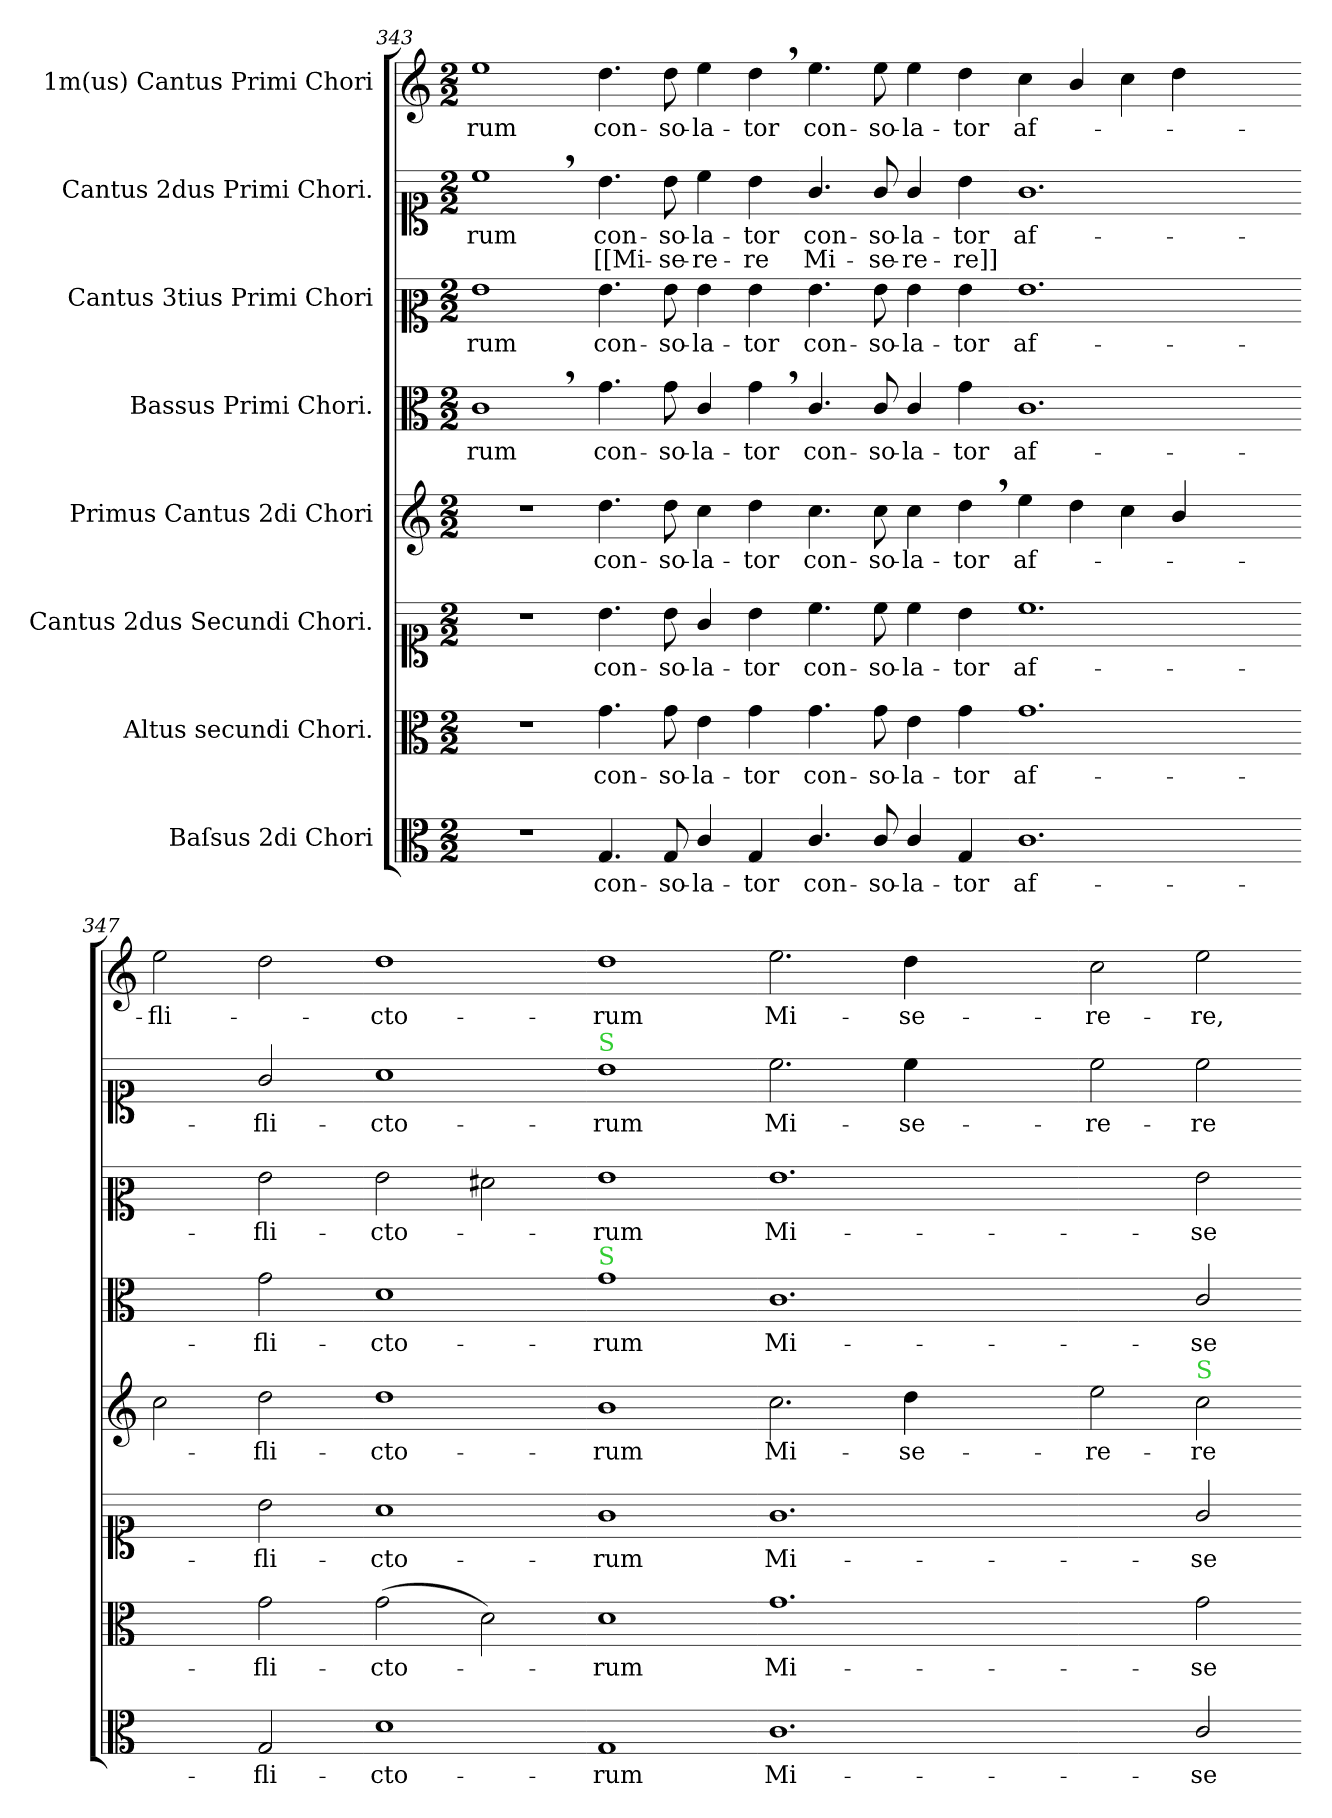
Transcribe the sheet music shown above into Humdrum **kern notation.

**kern	**text	**kern	**text	**kern	**text	**kern	**text	**kern	**text	**kern	**text	**kern	**text	**text	**kern	**text
*part8	*part8	*part7	*part7	*part6	*part6	*part5	*part5	*part4	*part4	*part3	*part3	*part2	*part2	*part2	*part1	*part1
*staff8	*staff8	*staff7	*staff7	*staff6	*staff6	*staff5	*staff5	*staff4	*staff4	*staff3	*staff3	*staff2	*staff2	*staff2	*staff1	*staff1
*I"Baſsus 2di Chori	*	*I"Altus secundi Chori.	*	*I"Cantus 2dus Secundi Chori.	*	*I"Primus Cantus 2di Chori	*	*I"Bassus Primi Chori.	*	*I"Cantus 3tius Primi Chori	*	*I"Cantus 2dus Primi Chori.	*	*	*I"1m(us) Cantus Primi Chori	*
*clefC3	*	*clefC3	*	*clefC1	*	*clefG2	*	*clefC3	*	*clefC2	*	*clefC1	*	*	*clefG2	*
*k[]	*	*k[]	*	*k[]	*	*k[]	*	*k[]	*	*k[]	*	*k[]	*	*	*k[]	*
*M2/2	*	*M2/2	*	*M2/2	*	*M2/2	*	*M2/2	*	*M2/2	*	*M2/2	*	*	*M2/2	*
=343	=343	=343	=343	=343	=343	=343	=343	=343	=343	=343	=343	=343	=343	=343	=343	=343
1r	.	1r	.	1r	.	1r	.	1c,	-rum	1g	-rum	1cc,	-rum	.	1ee	-rum
=344-	=344-	=344-	=344-	=344-	=344-	=344-	=344-	=344-	=344-	=344-	=344-	=344-	=344-	=344-	=344-	=344-
4.G/	con-	4.g\	con-	4.b\	con-	4.dd\	con-	4.g\	con-	4.g\	con-	4.b\	con-	[[Mi-	4.dd\	con-
8G/	-so-	8g\	-so-	8b\	-so-	8dd\	-so-	8g\	-so-	8g\	-so-	8b\	-so-	-se-	8dd\	-so-
4c/	-la-	4e\	-la-	4g/	-la-	4cc\	-la-	4c/	-la-	4g\	-la-	4cc\	-la-	-re-	4ee\	-la-
4G/	-tor	4g\	-tor	4b\	-tor	4dd\	-tor	4g,\	-tor	4g\	-tor	4b\	-tor	-re	4dd,\	-tor
=345-	=345-	=345-	=345-	=345-	=345-	=345-	=345-	=345-	=345-	=345-	=345-	=345-	=345-	=345-	=345-	=345-
4.c/	con-	4.g\	con-	4.cc\	con-	4.cc\	con-	4.c/	con-	4.g\	con-	4.g/	con-	Mi-	4.ee\	con-
8c/	-so-	8g\	-so-	8cc\	-so-	8cc\	-so-	8c/	-so-	8g\	-so-	8g/	-so-	-se-	8ee\	-so-
4c/	-la-	4e\	-la-	4cc\	-la-	4cc\	-la-	4c/	-la-	4g\	-la-	4g/	-la-	-re-	4ee\	-la-
4G/	-tor	4g\	-tor	4b\	-tor	4dd,\	-tor	4g\	-tor	4g\	-tor	4b\	-tor	-re]]	4dd\	-tor
=346-	=346-	=346-	=346-	=346-	=346-	=346-	=346-	=346-	=346-	=346-	=346-	=346-	=346-	=346-	=346-	=346-
1.c	af-	1.g	af-	1.cc	af-	4ee\	af-	1.c	af-	1.g	af-	1.g	af-	.	4cc\	af-
.	.	.	.	.	.	4dd\	.	.	.	.	.	.	.	.	4b/	.
.	.	.	.	.	.	4cc\	.	.	.	.	.	.	.	.	4cc\	.
.	.	.	.	.	.	4b/	.	.	.	.	.	.	.	.	4dd\	.
.	.	.	.	.	.	2ryy	.	.	.	.	.	.	.	.	2ryy	.
=347-	=347-	=347-	=347-	=347-	=347-	=347-	=347-	=347-	=347-	=347-	=347-	=347-	=347-	=347-	=347-	=347-
2ryy	.	2ryy	.	2ryy	.	2cc\	.	2ryy	.	2ryy	.	2ryy	.	.	2ee\	-fli-
2G/	-fli-	2g\	-fli-	2b\	-fli-	2dd\	-fli-	2g\	-fli-	2g\	-fli-	2g/	-fli-	.	2dd\	.
=348-	=348-	=348-	=348-	=348-	=348-	=348-	=348-	=348-	=348-	=348-	=348-	=348-	=348-	=348-	=348-	=348-
1d	-cto-	(2g\	-cto-	1a	-cto-	1dd	-cto-	1d	-cto-	2g\	-cto-	1a	-cto-	.	1dd	-cto-
.	.	2d\)	.	.	.	.	.	.	.	2f#X\	.	.	.	.	.	.
=349-	=349-	=349-	=349-	=349-	=349-	=349-	=349-	=349-	=349-	=349-	=349-	=349-	=349-	=349-	=349-	=349-
!	!	!	!	!	!	!	!	!	!	!	!	!LO:TX:a:color=limegreen:t=S	!	!	!	!
!	!	!	!	!	!	!	!	!LO:TX:a:color=limegreen:t=S	!	!	!	!	!	!	!	!
1G	-rum	1d	-rum	1g	-rum	1b	-rum	1g	-rum	1g	-rum	1b	-rum	.	1dd	-rum
=350-	=350-	=350-	=350-	=350-	=350-	=350-	=350-	=350-	=350-	=350-	=350-	=350-	=350-	=350-	=350-	=350-
1.c	Mi-	1.g	Mi-	1.g	Mi-	2.cc\	Mi-	1.c	Mi-	1.g	Mi-	2.cc\	Mi-	.	2.ee\	Mi-
.	.	.	.	.	.	4dd\	-se-	.	.	.	.	4cc\	-se-	.	4dd\	-se-
.	.	.	.	.	.	2ryy	.	.	.	.	.	2ryy	.	.	2ryy	.
=351-	=351-	=351-	=351-	=351-	=351-	=351-	=351-	=351-	=351-	=351-	=351-	=351-	=351-	=351-	=351-	=351-
2ryy	.	2ryy	.	2ryy	.	2ee\	-re-	2ryy	.	2ryy	.	2cc\	-re-	.	2cc\	-re-
!	!	!	!	!	!	!LO:TX:a:color=limegreen:t=S	!	!	!	!	!	!	!	!	!	!
2c/	-se-	2g\	-se-	2g/	-se-	2cc\	-re	2c/	-se-	2g\	-se-	2cc\	-re	.	2ee\	-re,
=-	=-	=-	=-	=-	=-	=-	=-	=-	=-	=-	=-	=-	=-	=-	=-	=-
*-	*-	*-	*-	*-	*-	*-	*-	*-	*-	*-	*-	*-	*-	*-	*-	*-
